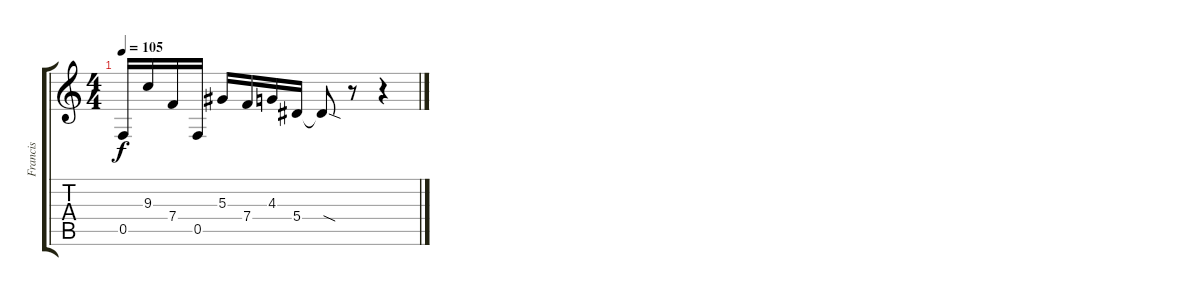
\track ("Francis" "Francis") {instrument distortionguitar}
\staff {score tabs}
\tuning (C4 G3 Eb3 Bb2 F2 C2) {hide}
\ts (4 4)
\tempo 105
\clef g2
\ks c
0.5.16{dy f} 9.3.16 7.4.16 0.5.16 5.3.16 7.4.16 4.3.16 5.4.16 5.4{sod t}.8 r.8 r.4
